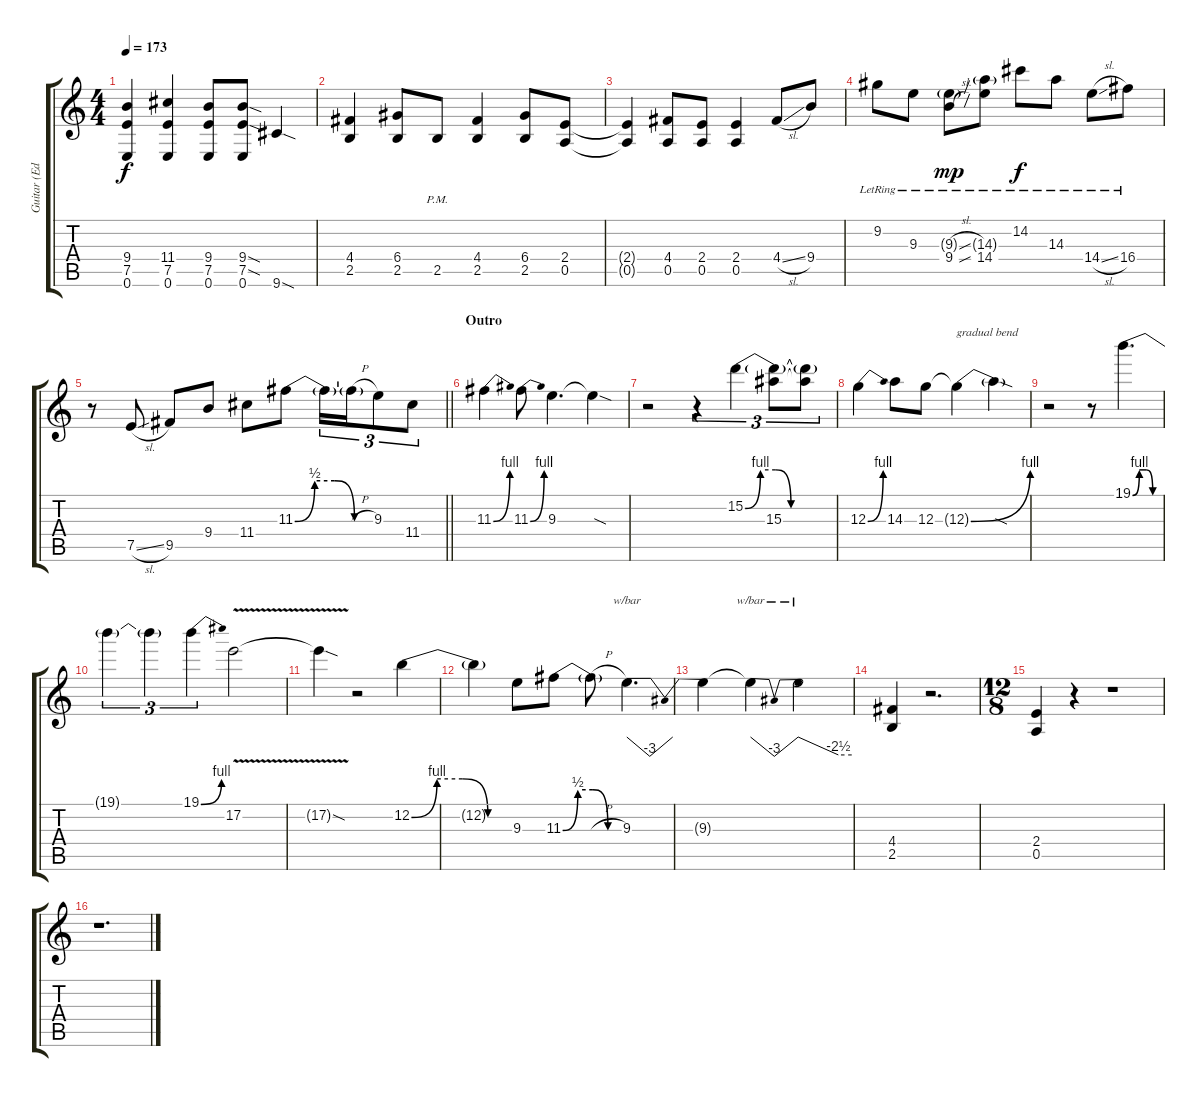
\track ("Guitar (Eddie Van Halen)" "Guitar (Ed") {instrument distortionguitar}
\staff {score tabs}
\tuning (E4 B3 G3 D3 A2 E2) {hide}
\ts (4 4)
\tempo 173
\clef g2
\ks c
(9.4{t} 7.5{t} 0.6{t}).4{dy f} (11.4 7.5 0.6).4 (9.4 7.5 0.6).8 (9.4{sod} 7.5{sod} 0.6).8 9.6{sod}.4 |
(4.4 2.5).4 (6.4 2.5).8 2.5{pm}.8 (4.4 2.5).4 (6.4 2.5).8 (2.4 0.5).8 |
(2.4{t} 0.5{t}).4 (4.4 0.5).8 (2.4 0.5).8 (2.4 0.5).4 4.4{sl}.8 9.4.8 |
9.2{lr}.8 9.3{lr}.8 (9.3{sl g lr} 9.4{sl lr}).8{dy mp} (14.3{g lr} 14.4{lr}).8 14.2{lr}.8{dy f} 14.3{lr}.8 14.4{sl lr}.8 16.4{lr}.8 |
\barLineRight lightlight
r.8 7.5{sl}.8{volume 16 balance 13} 9.5.8 9.4.8 11.4.8 11.3{be (custom 0 0 15 2 30 2 45 0 60 0)}.8 11.3{t}.16{tu (3 2)} 11.3{h t}.16{tu (3 2)} 9.3.8{tu (3 2)} 11.4.8{tu (3 2)} |
\section ("" "Outro")
11.3{be (bend 0 0 60 4)}.4 11.3{be (bend 0 0 60 4)}.8 9.3.4{d} 9.3{sod t}.4 |
r.2 r.4{tu (3 2)} 15.2{be (custom 0 0 10 4 20 4 30 0 60 0)}.4{tu (3 2)} (15.2{t} 15.3).8{tu (3 2)} (15.2{t} 15.3{t}).8{tu (3 2)} |
12.3{be (bend 0 0 60 4)}.4 14.3.8 12.3.8 12.3{be (bend 0 0 60 4) t}.4{txt "gradual bend"} 12.3{sod t}.4 |
r.2 r.8 19.1{be (custom 0 0 15 4 30 4 45 0 60 0)}.4{d} |
19.1{t}.4{tu (3 2)} 19.1{t}.4{tu (3 2)} 19.1{be (bend 0 0 60 4)}.4{tu (3 2)} 17.2{v}.2 |
17.2{sod t}.4 r.2 12.2{be (custom 0 0 15 4 30 4 45 0 60 0)}.4 |
12.2{t}.4 9.3.8 11.3{be (custom 0 0 15 2 30 2 45 0 60 0)}.8 11.3{h t}.8 9.3.4{d tbe (dip default 0 0 30 -12 60 0)} |
9.3{t}.4 9.3{t}.4{tbe (dip default 0 0 30 -12 60 0)} 9.3{t}.2{tbe (custom default 0 0 45 -10 60 -10)} |
(4.4 2.5).4{volume 14 balance 0} r.2{d} |
\ts (12 8)
(2.4 0.5).4 r.4 r.1 |
r.1{d}
